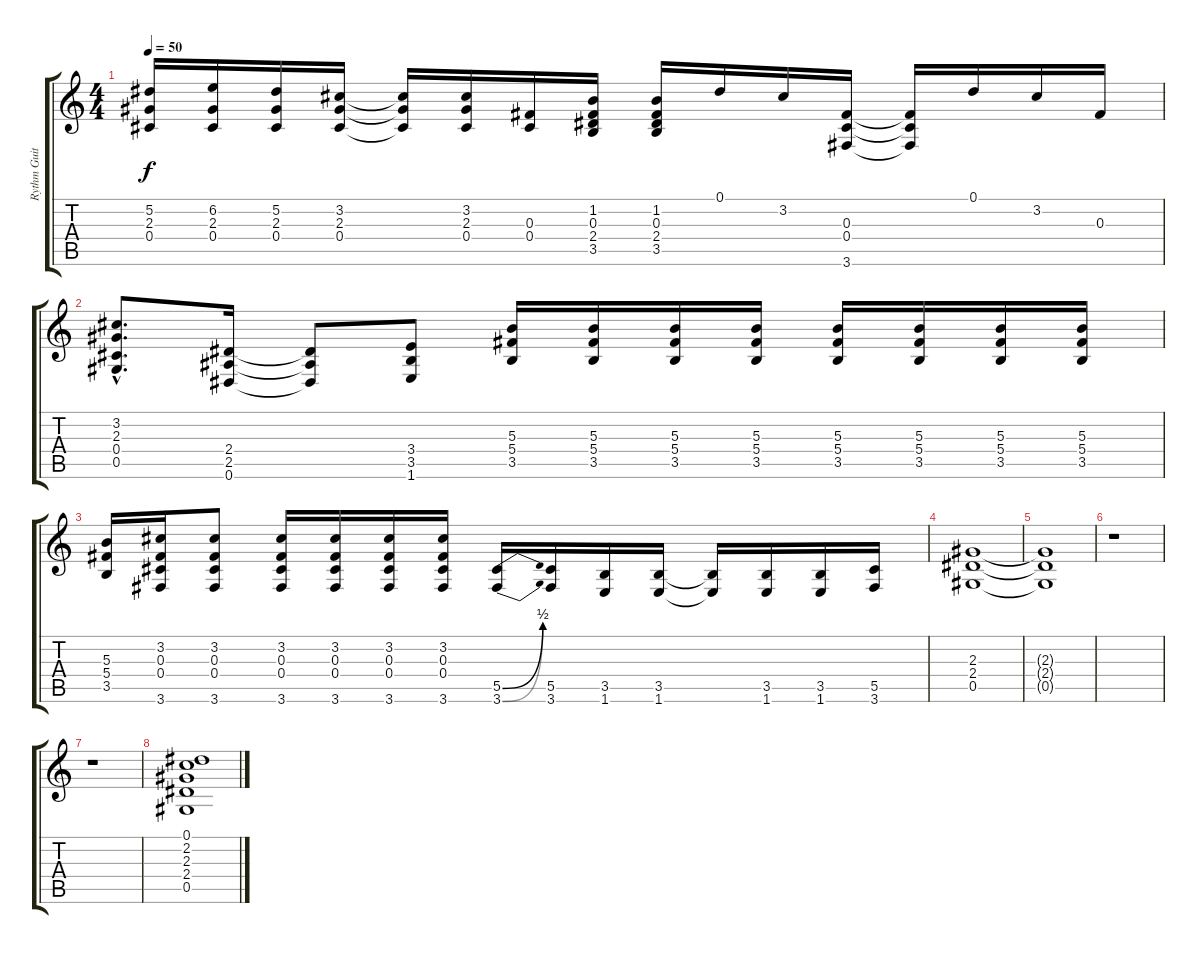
\track ("Rythm Guitar" "Rythm Guit") {instrument distortionguitar}
\staff {score tabs}
\tuning (Eb4 Bb3 Gb3 Db3 Ab2 Eb2) {hide}
\ts (4 4)
\tempo 50
\clef g2
\ks c
(5.2 2.3 0.4).16{dy f} (6.2 2.3 0.4).16 (5.2 2.3 0.4).16 (3.2 2.3 0.4).16 (3.2{t} 2.3{t} 0.4{t}).16 (3.2 2.3 0.4).16 (0.3 0.4).16 (1.2 0.3 2.4 3.5).16 (1.2 0.3 2.4 3.5).16 0.1.16 3.2.16 (0.3 0.4 3.6).16 (0.3{t} 0.4{t} 3.6{t}).16 0.1.16 3.2.16 0.3.16 |
(3.2{hac} 2.3{hac} 0.4{hac} 0.5{hac}).8{d} (2.4 2.5 0.6).16 (2.4{t} 2.5{t} 0.6{t}).8 (3.4 3.5 1.6).8 (5.3 5.4 3.5).16 (5.3 5.4 3.5).16 (5.3 5.4 3.5).16 (5.3 5.4 3.5).16 (5.3 5.4 3.5).16 (5.3 5.4 3.5).16 (5.3 5.4 3.5).16 (5.3 5.4 3.5).16 |
(5.3 5.4 3.5).16 (3.2 0.3 0.4 3.6).16 (3.2 0.3 0.4 3.6).8 (3.2 0.3 0.4 3.6).16 (3.2 0.3 0.4 3.6).16 (3.2 0.3 0.4 3.6).16 (3.2 0.3 0.4 3.6).16 (5.5{be (bend 0 0 60 2)} 3.6{be (bend 0 0 60 2)}).16 (5.5 3.6).16 (3.5 1.6).16 (3.5 1.6).16 (3.5{t} 1.6{t}).16 (3.5 1.6).16 (3.5 1.6).16 (5.5 3.6).16 |
(2.3 2.4 0.5).1 |
(2.3{t} 2.4{t} 0.5{t}).1 |
r.1 |
r.1 |
(0.1 2.2 2.3 2.4 0.5).1
